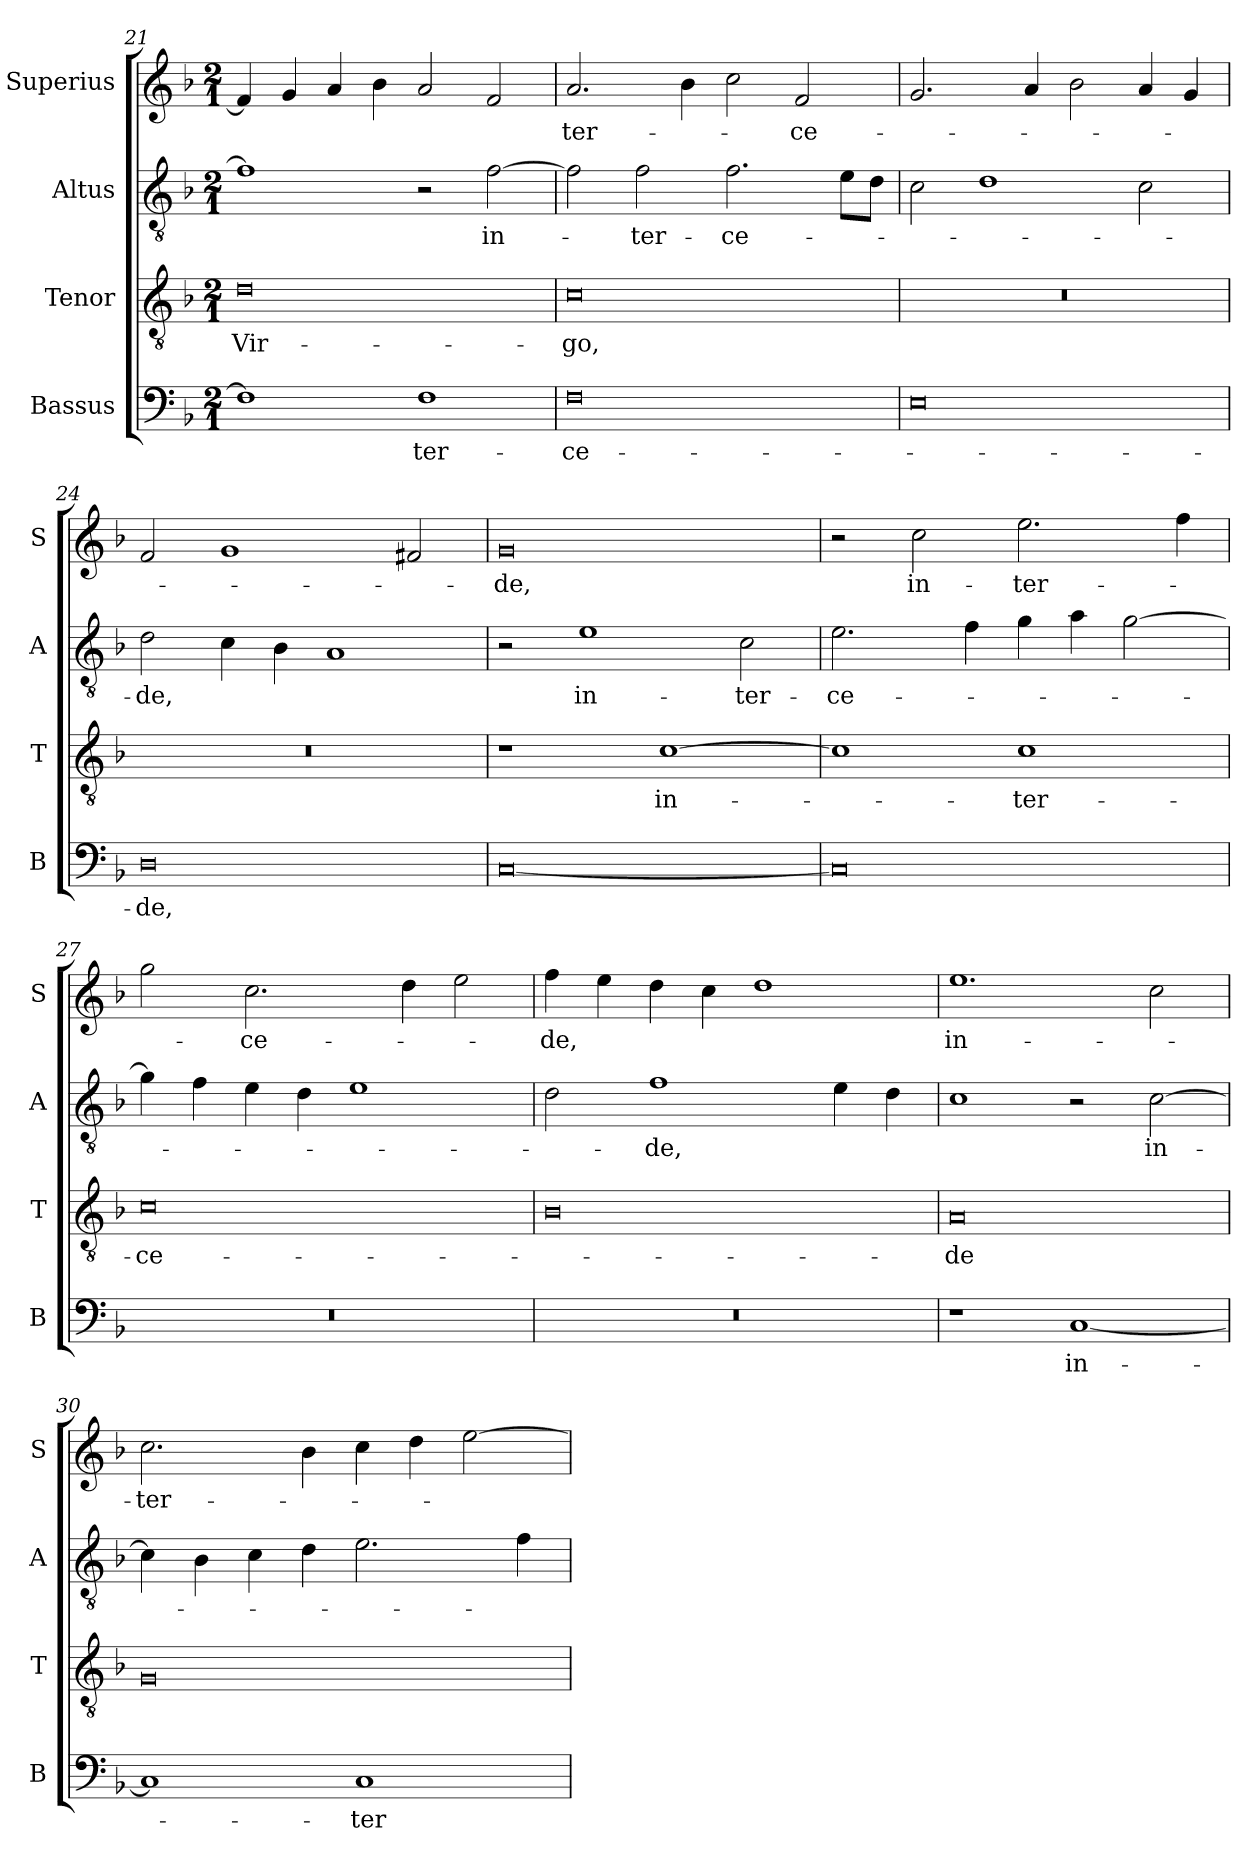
**kern	**text	**kern	**text	**kern	**text	**kern	**text
*part4	*part4	*part3	*part3	*part2	*part2	*part1	*part1
*staff4	*staff4	*staff3	*staff3	*staff2	*staff2	*staff1	*staff1
*I"Bassus	*	*I"Tenor	*	*I"Altus	*	*I"Superius	*
*I'B	*	*I'T	*	*I'A	*	*I'S	*
*clefF4	*	*clefGv2	*	*clefGv2	*	*clefG2	*
*k[b-]	*	*k[b-]	*	*k[b-]	*	*k[b-]	*
*F:	*	*F:	*	*F:	*	*F:	*
*M2/1	*	*M2/1	*	*M2/1	*	*M2/1	*
=21	=21	=21	=21	=21	=21	=21	=21
1F]	.	0d	Vir-	1f]	.	4f]	.
.	.	.	.	.	.	4g	.
.	.	.	.	.	.	4a	.
.	.	.	.	.	.	4b-	.
1F	-ter-	.	.	2r	.	2a	.
.	.	.	.	[2f	in-	2f	.
=22	=22	=22	=22	=22	=22	=22	=22
0F	-ce-	0c	-go,	2f]	.	2.a	-ter-
.	.	.	.	2f	-ter-	.	.
.	.	.	.	.	.	4b-	.
.	.	.	.	2.f	-ce-	2cc	.
.	.	.	.	.	.	2f	-ce-
.	.	.	.	8eL	.	.	.
.	.	.	.	8dJ	.	.	.
=23	=23	=23	=23	=23	=23	=23	=23
0E	.	0r	.	2c	.	2.g	.
.	.	.	.	1d	.	.	.
.	.	.	.	.	.	4a	.
.	.	.	.	.	.	2b-	.
.	.	.	.	2c	.	4a	.
.	.	.	.	.	.	4g	.
=24	=24	=24	=24	=24	=24	=24	=24
0D	-de,	0r	.	2d	-de,	2f	.
.	.	.	.	4c	.	1g	.
.	.	.	.	4B-	.	.	.
.	.	.	.	1A	.	.	.
.	.	.	.	.	.	2f#X	.
=25	=25	=25	=25	=25	=25	=25	=25
[0C	.	1r	.	2r	.	0g	-de,
.	.	.	.	1e	in-	.	.
.	.	[1c	in-	.	.	.	.
.	.	.	.	2c	-ter-	.	.
=26	=26	=26	=26	=26	=26	=26	=26
0C]	.	1c]	.	2.e	-ce-	2r	.
.	.	.	.	.	.	2cc	in-
.	.	.	.	4f	.	.	.
.	.	1c	-ter-	4g	.	2.ee	-ter-
.	.	.	.	4a	.	.	.
.	.	.	.	[2g	.	.	.
.	.	.	.	.	.	4ff	.
=27	=27	=27	=27	=27	=27	=27	=27
0r	.	0c	-ce-	4g]	.	2gg	.
.	.	.	.	4f	.	.	.
.	.	.	.	4e	.	2.cc	-ce-
.	.	.	.	4d	.	.	.
.	.	.	.	1e	.	.	.
.	.	.	.	.	.	4dd	.
.	.	.	.	.	.	2ee	.
=28	=28	=28	=28	=28	=28	=28	=28
0r	.	0B-	.	2d	.	4ff	-de,
.	.	.	.	.	.	4ee	.
.	.	.	.	1f	-de,	4dd	.
.	.	.	.	.	.	4cc	.
.	.	.	.	.	.	1dd	.
.	.	.	.	4e	.	.	.
.	.	.	.	4d	.	.	.
=29	=29	=29	=29	=29	=29	=29	=29
1r	.	0A	-de	1c	.	1.ee	in-
[1C	in-	.	.	2r	.	.	.
.	.	.	.	[2c	in-	2cc	.
=30	=30	=30	=30	=30	=30	=30	=30
1C]	.	0G	.	4c]	.	2.cc	-ter-
.	.	.	.	4B-	.	.	.
.	.	.	.	4c	.	.	.
.	.	.	.	4d	.	4b-	.
1C	-ter-	.	.	2.e	.	4cc	.
.	.	.	.	.	.	4dd	.
.	.	.	.	.	.	[2ee	.
.	.	.	.	4f	.	.	.
=	=	=	=	=	=	=	=
*-	*-	*-	*-	*-	*-	*-	*-
